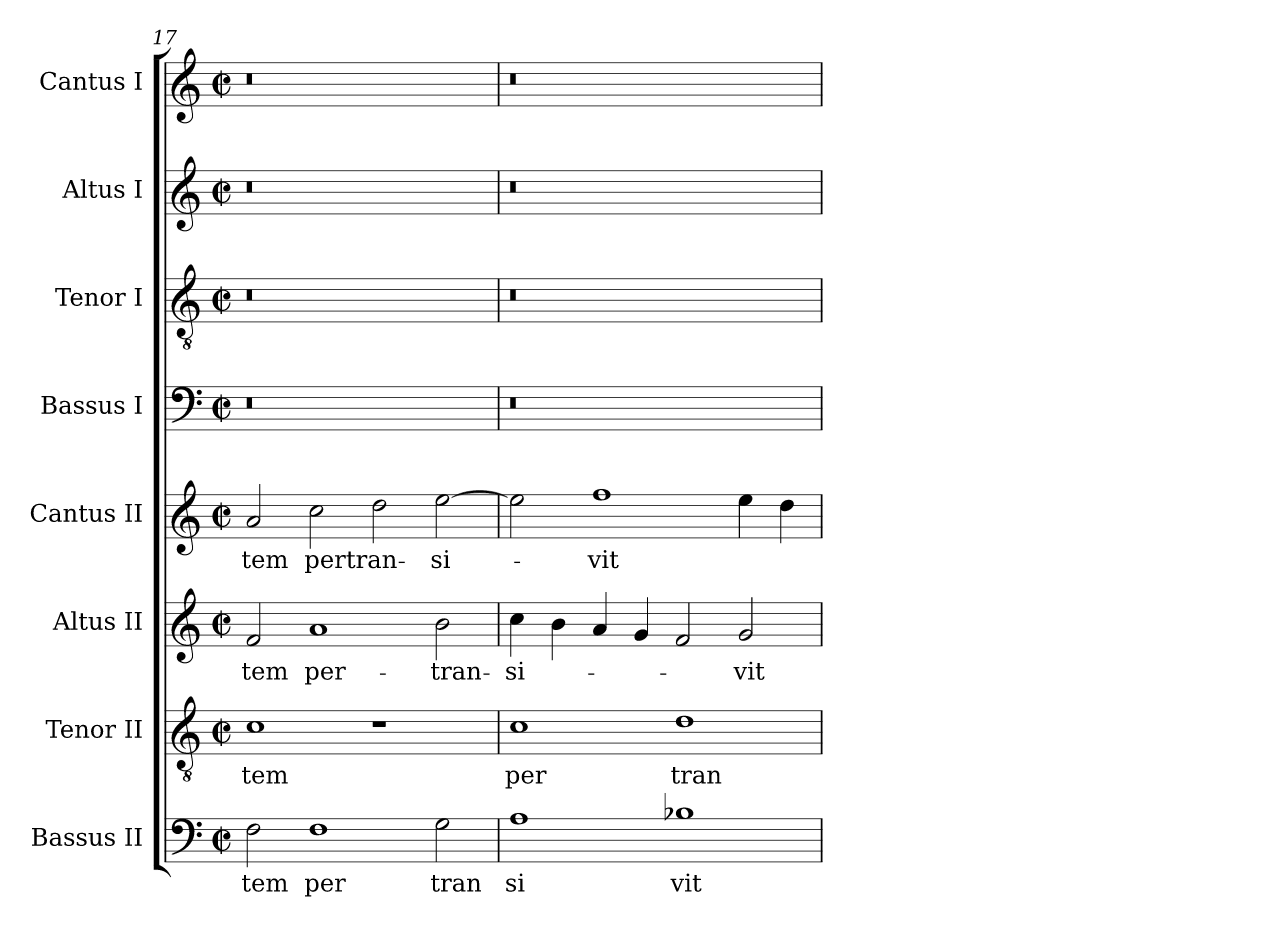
**kern	**text	**kern	**text	**kern	**text	**kern	**text	**kern	**kern	**kern	**kern
*part8	*part8	*part7	*part7	*part6	*part6	*part5	*part5	*part4	*part3	*part2	*part1
*staff8	*staff8	*staff7	*staff7	*staff6	*staff6	*staff5	*staff5	*staff4	*staff3	*staff2	*staff1
*I"Bassus II	*	*I"Tenor II	*	*I"Altus II	*	*I"Cantus II	*	*I"Bassus I	*I"Tenor I	*I"Altus I	*I"Cantus I
*clefF4	*	*clefGv2	*	*clefG2	*	*clefG2	*	*clefF4	*clefGv2	*clefG2	*clefG2
*M2/2	*	*M2/2	*	*M2/2	*	*M2/2	*	*M2/2	*M2/2	*M2/2	*M2/2
*met(c|)	*	*met(c|)	*	*met(c|)	*	*met(c|)	*	*met(c|)	*met(c|)	*met(c|)	*met(c|)
=17	=17	=17	=17	=17	=17	=17	=17	=17	=17	=17	=17
!	!LO:LY:b:cj	!	!LO:LY:b:cj	!	!LO:LY:b:cj	!	!LO:LY:b:cj	!	!	!	!
2F\	tem	1c	-tem	2f/	-tem	2a/	-tem	0r	0r	0r	0r
!	!LO:LY:b:cj	!	!	!	!LO:LY:b:cj	!	!LO:LY:b	!	!	!	!
1F	per	.	.	1a	per-	2cc\	pertran-	.	.	.	.
.	.	1r	.	.	.	2dd\	.	.	.	.	.
!	!LO:LY:b:cj	!	!	!	!LO:LY:b:cj	!	!LO:LY:b:cj	!	!	!	!
2G\	tran	.	.	2b\	-tran-	[>2ee\	-si-	.	.	.	.
=18	=18	=18	=18	=18	=18	=18	=18	=18	=18	=18	=18
!	!LO:LY:b:cj	!	!LO:LY:b:cj	!	!LO:LY:b:cj	!	!	!	!	!	!
1A	si	1c	per	4cc\	-si-	2ee\]	.	0r	0r	0r	0r
.	.	.	.	4b\	.	.	.	.	.	.	.
!	!	!	!	!	!	!	!LO:LY:b:cj	!	!	!	!
.	.	.	.	4a/	.	1ff	-vit	.	.	.	.
.	.	.	.	4g/	.	.	.	.	.	.	.
!	!LO:LY:b:cj	!	!LO:LY:b:cj	!	!	!	!	!	!	!	!
1B-	vit	1d	tran	2f/	.	.	.	.	.	.	.
!	!	!	!	!	!LO:LY:b:cj	!	!	!	!	!	!
.	.	.	.	2g/	-vit	4ee\	.	.	.	.	.
.	.	.	.	.	.	4dd\	.	.	.	.	.
=	=	=	=	=	=	=	=	=	=	=	=
*-	*-	*-	*-	*-	*-	*-	*-	*-	*-	*-	*-
